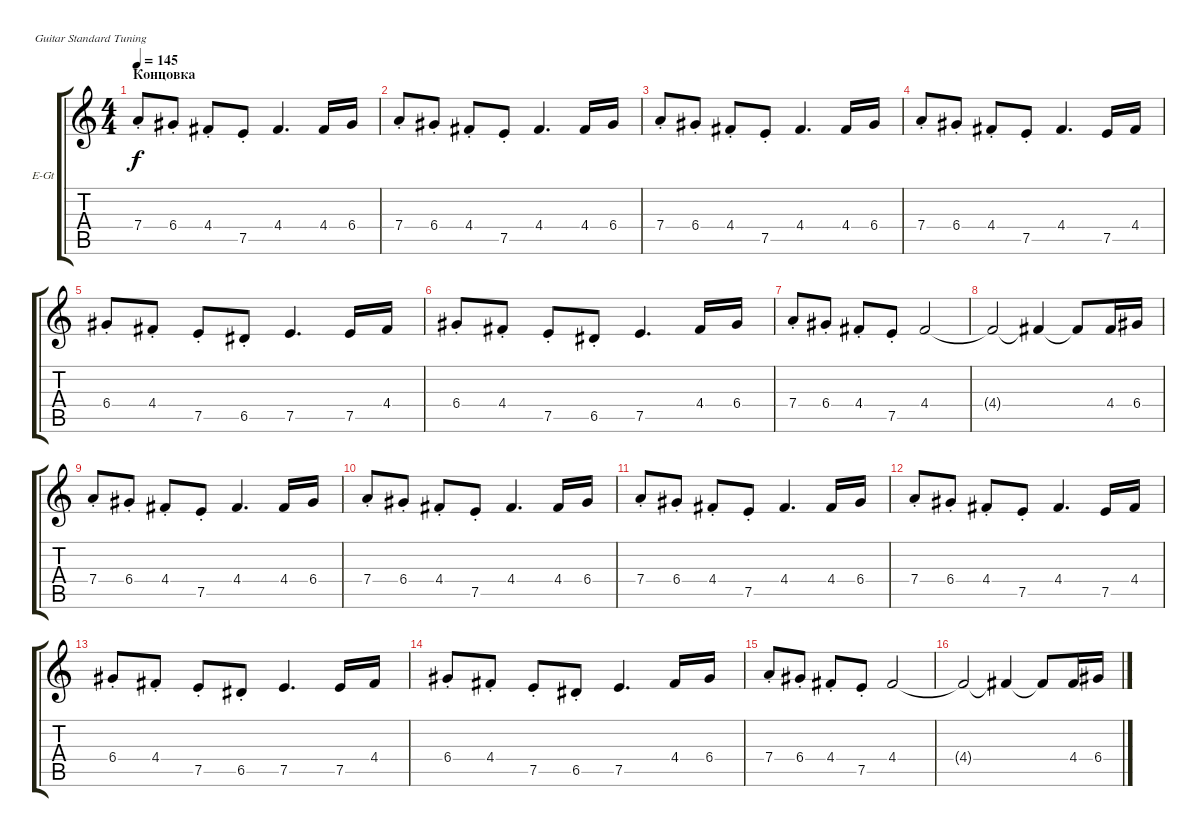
\defaultSystemsLayout 4
\bracketExtendMode groupsimilarinstruments
\firstSystemTrackNameOrientation horizontal
\otherSystemsTrackNameOrientation horizontal
\track ("Electric Guitar" "E-Gt") {instrument overdrivenguitar}
\staff {score tabs}
\tuning (E4 B3 G3 D3 A2 E2)
\ts (4 4)
\section ("" "Концовка")
\tempo 145
\clef g2
\ks c
7.4{st}.8{dy f} 6.4{st}.8 4.4{st}.8 7.5{st}.8 4.4.4{d} 4.4.16 6.4.16 |
7.4{st}.8 6.4{st}.8 4.4{st}.8 7.5{st}.8 4.4.4{d} 4.4.16 6.4.16 |
7.4{st}.8 6.4{st}.8 4.4{st}.8 7.5{st}.8 4.4.4{d} 4.4.16 6.4.16 |
7.4{st}.8 6.4{st}.8 4.4{st}.8 7.5{st}.8 4.4.4{d} 7.5.16 4.4.16 |
6.4{st}.8 4.4{st}.8 7.5{st}.8 6.5{st}.8 7.5.4{d} 7.5.16 4.4.16 |
6.4{st}.8 4.4{st}.8 7.5{st}.8 6.5{st}.8 7.5.4{d} 4.4.16 6.4.16 |
7.4{st}.8 6.4{st}.8 4.4{st}.8 7.5{st}.8 4.4.2 |
4.4{t}.2 4.4{t}.4 4.4{t}.8 4.4.16 6.4.16 |
7.4{st}.8 6.4{st}.8 4.4{st}.8 7.5{st}.8 4.4.4{d} 4.4.16 6.4.16 |
7.4{st}.8 6.4{st}.8 4.4{st}.8 7.5{st}.8 4.4.4{d} 4.4.16 6.4.16 |
7.4{st}.8 6.4{st}.8 4.4{st}.8 7.5{st}.8 4.4.4{d} 4.4.16 6.4.16 |
7.4{st}.8 6.4{st}.8 4.4{st}.8 7.5{st}.8 4.4.4{d} 7.5.16 4.4.16 |
6.4{st}.8 4.4{st}.8 7.5{st}.8 6.5{st}.8 7.5.4{d} 7.5.16 4.4.16 |
6.4{st}.8 4.4{st}.8 7.5{st}.8 6.5{st}.8 7.5.4{d} 4.4.16 6.4.16 |
7.4{st}.8 6.4{st}.8 4.4{st}.8 7.5{st}.8 4.4.2 |
4.4{t}.2 4.4{t}.4 4.4{t}.8 4.4.16 6.4.16
